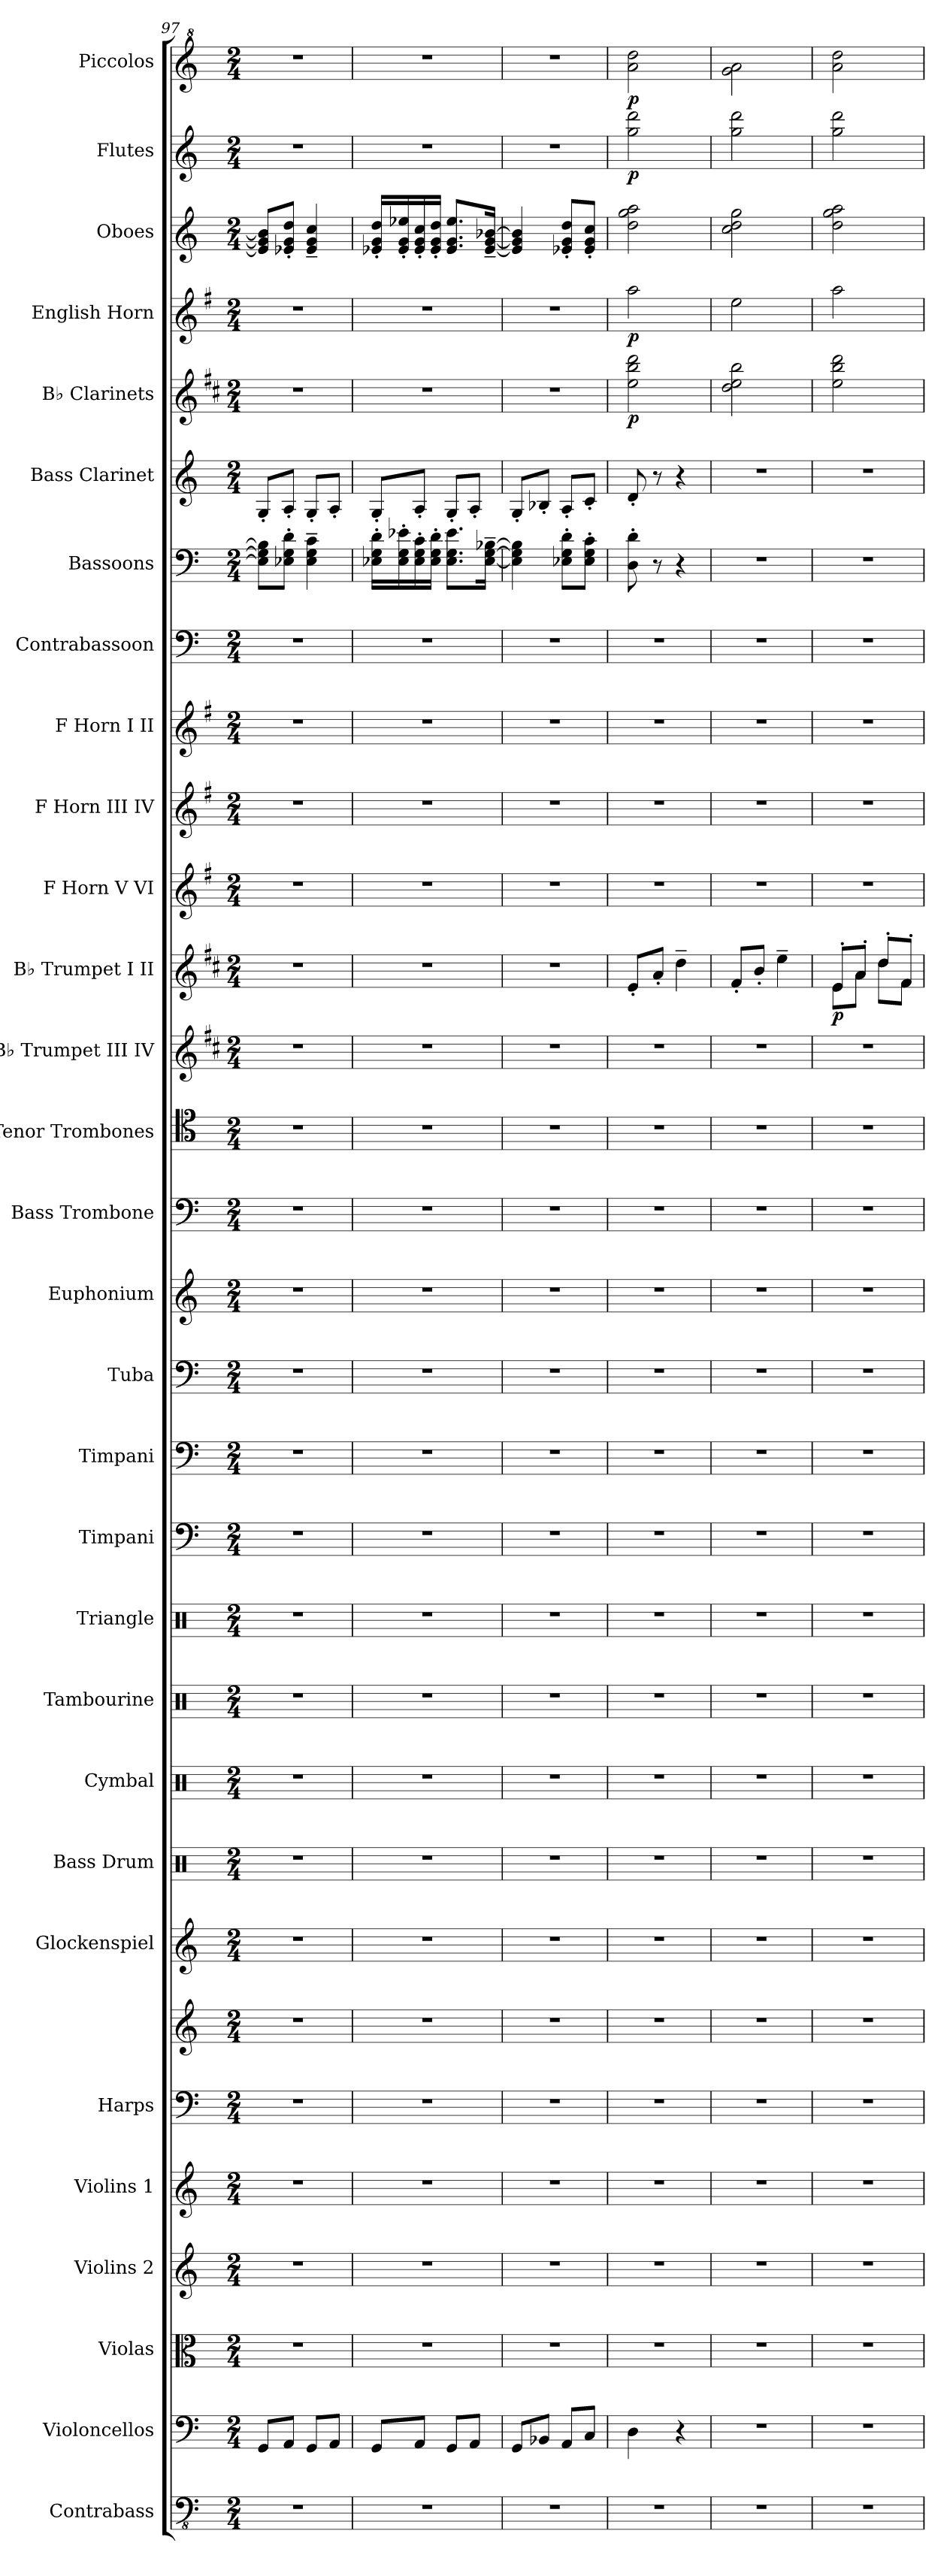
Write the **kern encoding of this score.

**kern	**kern	**kern	**kern	**kern	**kern	**kern	**kern	**kern	**kern	**kern	**kern	**kern	**kern	**kern	**kern	**kern	**kern	**kern	**kern	**dynam	**kern	**kern	**kern	**kern	**kern	**kern	**kern	**dynam	**kern	**dynam	**kern	**kern	**dynam	**kern	**dynam
*part30	*part29	*part28	*part27	*part26	*part25	*part25	*part24	*part23	*part22	*part21	*part20	*part19	*part18	*part17	*part16	*part15	*part14	*part13	*part12	*part12	*part11	*part10	*part9	*part8	*part7	*part6	*part5	*part5	*part4	*part4	*part3	*part2	*part2	*part1	*part1
*staff31	*staff30	*staff29	*staff28	*staff27	*staff26	*staff25	*staff24	*staff23	*staff22	*staff21	*staff20	*staff19	*staff18	*staff17	*staff16	*staff15	*staff14	*staff13	*staff12	*staff12	*staff11	*staff10	*staff9	*staff8	*staff7	*staff6	*staff5	*staff5	*staff4	*staff4	*staff3	*staff2	*staff2	*staff1	*staff1
*I"Contrabass	*I"Violoncellos	*I"Violas	*I"Violins 2	*I"Violins 1	*I"Harps	*	*I"Glockenspiel	*I"Bass Drum	*I"Cymbal	*I"Tambourine	*I"Triangle	*I"Timpani	*I"Timpani	*I"Tuba	*I"Euphonium	*I"Bass Trombone	*I"Tenor Trombones	*I"B♭ Trumpet III IV	*I"B♭ Trumpet I II	*	*I"F Horn V VI	*I"F Horn III IV	*I"F Horn I II	*I"Contrabassoon	*I"Bassoons	*I"Bass Clarinet	*I"B♭ Clarinets	*	*I"English Horn	*	*I"Oboes	*I"Flutes	*	*I"Piccolos	*
*I'Cb.	*I'Vc.	*I'Vla.	*I'Vln. 2	*I'Vln. 1	*I'Hrp.	*	*I'Glk.	*I'B. Dr.	*I'Cym.	*I'Tamb.	*I'Trgl.	*I'Timp.	*I'Timp.	*I'Tba.	*I'Euph.	*I'Tbn.	*I'Tbn.	*I'B♭ Tpt.	*I'B♭ Tpt.	*	*I'F Hn.	*I'F Hn.	*I'F Hn.	*I'Cbsn.	*I'Bsn.	*I'B. Cl.	*I'B♭ Cl.	*	*I'E. Hn.	*	*I'Ob.	*I'Fl.	*	*I'Picc.	*
*clefFv4	*clefF4	*clefC3	*clefG2	*clefG2	*clefF4	*clefG2	*clefG2	*clefX	*clefX	*clefX	*clefX	*clefF4	*clefF4	*clefF4	*clefG2	*clefF4	*clefC4	*clefG2	*clefG2	*	*clefG2	*clefG2	*clefG2	*clefF4	*clefF4	*clefG2	*clefG2	*	*clefG2	*	*clefG2	*clefG2	*	*clefG^2	*
*ITrd7c12	*	*	*	*	*	*	*ITrd-14c-24	*	*	*	*	*	*	*	*ITrd8c14	*	*	*ITrd1c2	*ITrd1c2	*	*ITrd4c7	*ITrd4c7	*ITrd4c7	*ITrd7c12	*	*ITrd8c14	*ITrd1c2	*	*ITrd4c7	*	*	*	*	*ITrd-7c-12	*
*k[]	*k[]	*k[]	*k[]	*k[]	*k[]	*k[]	*k[]	*k[]	*k[]	*k[]	*k[]	*k[]	*k[]	*k[]	*k[]	*k[]	*k[]	*k[]	*k[]	*	*k[]	*k[]	*k[]	*k[]	*k[]	*k[]	*k[]	*	*k[]	*	*k[]	*k[]	*	*k[]	*
*M2/4	*M2/4	*M2/4	*M2/4	*M2/4	*M2/4	*M2/4	*M2/4	*M2/4	*M2/4	*M2/4	*M2/4	*M2/4	*M2/4	*M2/4	*M2/4	*M2/4	*M2/4	*M2/4	*M2/4	*	*M2/4	*M2/4	*M2/4	*M2/4	*M2/4	*M2/4	*M2/4	*	*M2/4	*	*M2/4	*M2/4	*	*M2/4	*
=97	=97	=97	=97	=97	=97	=97	=97	=97	=97	=97	=97	=97	=97	=97	=97	=97	=97	=97	=97	=97	=97	=97	=97	=97	=97	=97	=97	=97	=97	=97	=97	=97	=97	=97	=97
2r	8GG/L	2r	2r	2r	2r	2r	2r	2r	2r	2r	2r	2r	2r	2r	2r	2r	2r	2r	2r	.	2r	2r	2r	2r	8E-\] 8G\] 8B-\]L	8GG'/L	2r	.	2r	.	8e-/] 8g/] 8b-/]L	2r	.	2r	.
.	8AA/J	.	.	.	.	.	.	.	.	.	.	.	.	.	.	.	.	.	.	.	.	.	.	.	8E-X\' 8G\' 8d\'J	8AA'/J	.	.	.	.	8e-X/' 8g/' 8dd/'J	.	.	.	.
.	8GG/L	.	.	.	.	.	.	.	.	.	.	.	.	.	.	.	.	.	.	.	.	.	.	.	4E-\~ 4G\~ 4c\~	8GG'/L	.	.	.	.	4e-/~ 4g/~ 4cc/~	.	.	.	.
.	8AA/J	.	.	.	.	.	.	.	.	.	.	.	.	.	.	.	.	.	.	.	.	.	.	.	.	8AA'/J	.	.	.	.	.	.	.	.	.
=98	=98	=98	=98	=98	=98	=98	=98	=98	=98	=98	=98	=98	=98	=98	=98	=98	=98	=98	=98	=98	=98	=98	=98	=98	=98	=98	=98	=98	=98	=98	=98	=98	=98	=98	=98
2r	8GG/L	2r	2r	2r	2r	2r	2r	2r	2r	2r	2r	2r	2r	2r	2r	2r	2r	2r	2r	.	2r	2r	2r	2r	16E-X\' 16G\' 16d\'LL	8GG'/L	2r	.	2r	.	16e-X/' 16g/' 16dd/'LL	2r	.	2r	.
.	.	.	.	.	.	.	.	.	.	.	.	.	.	.	.	.	.	.	.	.	.	.	.	.	16E-\' 16G\' 16e-X\'	.	.	.	.	.	16e-/' 16g/' 16ee-X/'	.	.	.	.
.	8AA/J	.	.	.	.	.	.	.	.	.	.	.	.	.	.	.	.	.	.	.	.	.	.	.	16E-\' 16G\' 16c\'	8AA'/J	.	.	.	.	16e-/' 16g/' 16cc/'	.	.	.	.
.	.	.	.	.	.	.	.	.	.	.	.	.	.	.	.	.	.	.	.	.	.	.	.	.	16E-\' 16G\' 16d\'JJ	.	.	.	.	.	16e-/' 16g/' 16dd/'JJ	.	.	.	.
.	8GG/L	.	.	.	.	.	.	.	.	.	.	.	.	.	.	.	.	.	.	.	.	.	.	.	8.E-\ 8.G\ 8.e-\L	8GG'/L	.	.	.	.	8.e-/ 8.g/ 8.ee-/L	.	.	.	.
.	8AA/J	.	.	.	.	.	.	.	.	.	.	.	.	.	.	.	.	.	.	.	.	.	.	.	.	8AA'/J	.	.	.	.	.	.	.	.	.
.	.	.	.	.	.	.	.	.	.	.	.	.	.	.	.	.	.	.	.	.	.	.	.	.	[16E-\~ [16G\~ [16B-X\~Jk	.	.	.	.	.	[16e-/~ [16g/~ [16b-X/~Jk	.	.	.	.
=99	=99	=99	=99	=99	=99	=99	=99	=99	=99	=99	=99	=99	=99	=99	=99	=99	=99	=99	=99	=99	=99	=99	=99	=99	=99	=99	=99	=99	=99	=99	=99	=99	=99	=99	=99
2r	8GG/L	2r	2r	2r	2r	2r	2r	2r	2r	2r	2r	2r	2r	2r	2r	2r	2r	2r	2r	.	2r	2r	2r	2r	4E-\] 4G\] 4B-\]	8GG'/L	2r	.	2r	.	4e-/] 4g/] 4b-/]	2r	.	2r	.
.	8BB-X/J	.	.	.	.	.	.	.	.	.	.	.	.	.	.	.	.	.	.	.	.	.	.	.	.	8BB-X'/J	.	.	.	.	.	.	.	.	.
.	8AA/L	.	.	.	.	.	.	.	.	.	.	.	.	.	.	.	.	.	.	.	.	.	.	.	8E-X\' 8G\' 8d\'L	8AA'/L	.	.	.	.	8e-X/' 8g/' 8dd/'L	.	.	.	.
.	8C/J	.	.	.	.	.	.	.	.	.	.	.	.	.	.	.	.	.	.	.	.	.	.	.	8E-\' 8G\' 8c\'J	8C'/J	.	.	.	.	8e-/' 8g/' 8cc/'J	.	.	.	.
=100	=100	=100	=100	=100	=100	=100	=100	=100	=100	=100	=100	=100	=100	=100	=100	=100	=100	=100	=100	=100	=100	=100	=100	=100	=100	=100	=100	=100	=100	=100	=100	=100	=100	=100	=100
!	!	!	!	!	!	!	!	!	!	!	!	!	!	!	!	!	!	!	!	!	!	!	!	!	!	!	!	!LO:DY:b	!	!LO:DY:b	!	!	!LO:DY:b	!	!LO:DY:b
2r	4D\	2r	2r	2r	2r	2r	2r	2r	2r	2r	2r	2r	2r	2r	2r	2r	2r	2r	8d'/L	.	2r	2r	2r	2r	8D\' 8d\'	8D'/	2dd\ 2aa\ 2ccc\	p	2dd\	p	2dd\ 2gg\ 2aa\	2gg\ 2ddd\	p	2aaa\ 2dddd\	p
.	.	.	.	.	.	.	.	.	.	.	.	.	.	.	.	.	.	.	8g'/J	.	.	.	.	.	8r	8r	.	.	.	.	.	.	.	.	.
.	4r	.	.	.	.	.	.	.	.	.	.	.	.	.	.	.	.	.	4cc~\	.	.	.	.	.	4r	4r	.	.	.	.	.	.	.	.	.
=101	=101	=101	=101	=101	=101	=101	=101	=101	=101	=101	=101	=101	=101	=101	=101	=101	=101	=101	=101	=101	=101	=101	=101	=101	=101	=101	=101	=101	=101	=101	=101	=101	=101	=101	=101
2r	2r	2r	2r	2r	2r	2r	2r	2r	2r	2r	2r	2r	2r	2r	2r	2r	2r	2r	8e'/L	.	2r	2r	2r	2r	2r	2r	2cc\ 2dd\ 2aa\	.	2a\	.	2cc\ 2dd\ 2gg\	2gg\ 2ddd\	.	2ggg\ 2aaa\	.
.	.	.	.	.	.	.	.	.	.	.	.	.	.	.	.	.	.	.	8a'/J	.	.	.	.	.	.	.	.	.	.	.	.	.	.	.	.
.	.	.	.	.	.	.	.	.	.	.	.	.	.	.	.	.	.	.	4dd~\	.	.	.	.	.	.	.	.	.	.	.	.	.	.	.	.
=102	=102	=102	=102	=102	=102	=102	=102	=102	=102	=102	=102	=102	=102	=102	=102	=102	=102	=102	=102	=102	=102	=102	=102	=102	=102	=102	=102	=102	=102	=102	=102	=102	=102	=102	=102
*	*	*	*	*	*	*	*	*	*	*	*	*	*	*	*	*	*	*	*^	*	*	*	*	*	*	*	*	*	*	*	*	*	*	*	*
!	!	!	!	!	!	!	!	!	!	!	!	!	!	!	!	!	!	!	!	!	!LO:DY:b	!	!	!	!	!	!	!	!	!	!	!	!	!	!	!
2r	2r	2r	2r	2r	2r	2r	2r	2r	2r	2r	2r	2r	2r	2r	2r	2r	2r	2r	8d'/L	8d\L	p	2r	2r	2r	2r	2r	2r	2dd\ 2aa\ 2ccc\	.	2dd\	.	2dd\ 2gg\ 2aa\	2gg\ 2ddd\	.	2aaa\ 2dddd\	.
.	.	.	.	.	.	.	.	.	.	.	.	.	.	.	.	.	.	.	8g'/J	8g\J	.	.	.	.	.	.	.	.	.	.	.	.	.	.	.	.
.	.	.	.	.	.	.	.	.	.	.	.	.	.	.	.	.	.	.	8cc'/L	8cc\L	.	.	.	.	.	.	.	.	.	.	.	.	.	.	.	.
.	.	.	.	.	.	.	.	.	.	.	.	.	.	.	.	.	.	.	8e'/J	8e\J	.	.	.	.	.	.	.	.	.	.	.	.	.	.	.	.
*	*	*	*	*	*	*	*	*	*	*	*	*	*	*	*	*	*	*	*v	*v	*	*	*	*	*	*	*	*	*	*	*	*	*	*	*	*
=	=	=	=	=	=	=	=	=	=	=	=	=	=	=	=	=	=	=	=	=	=	=	=	=	=	=	=	=	=	=	=	=	=	=	=
*-	*-	*-	*-	*-	*-	*-	*-	*-	*-	*-	*-	*-	*-	*-	*-	*-	*-	*-	*-	*-	*-	*-	*-	*-	*-	*-	*-	*-	*-	*-	*-	*-	*-	*-	*-
